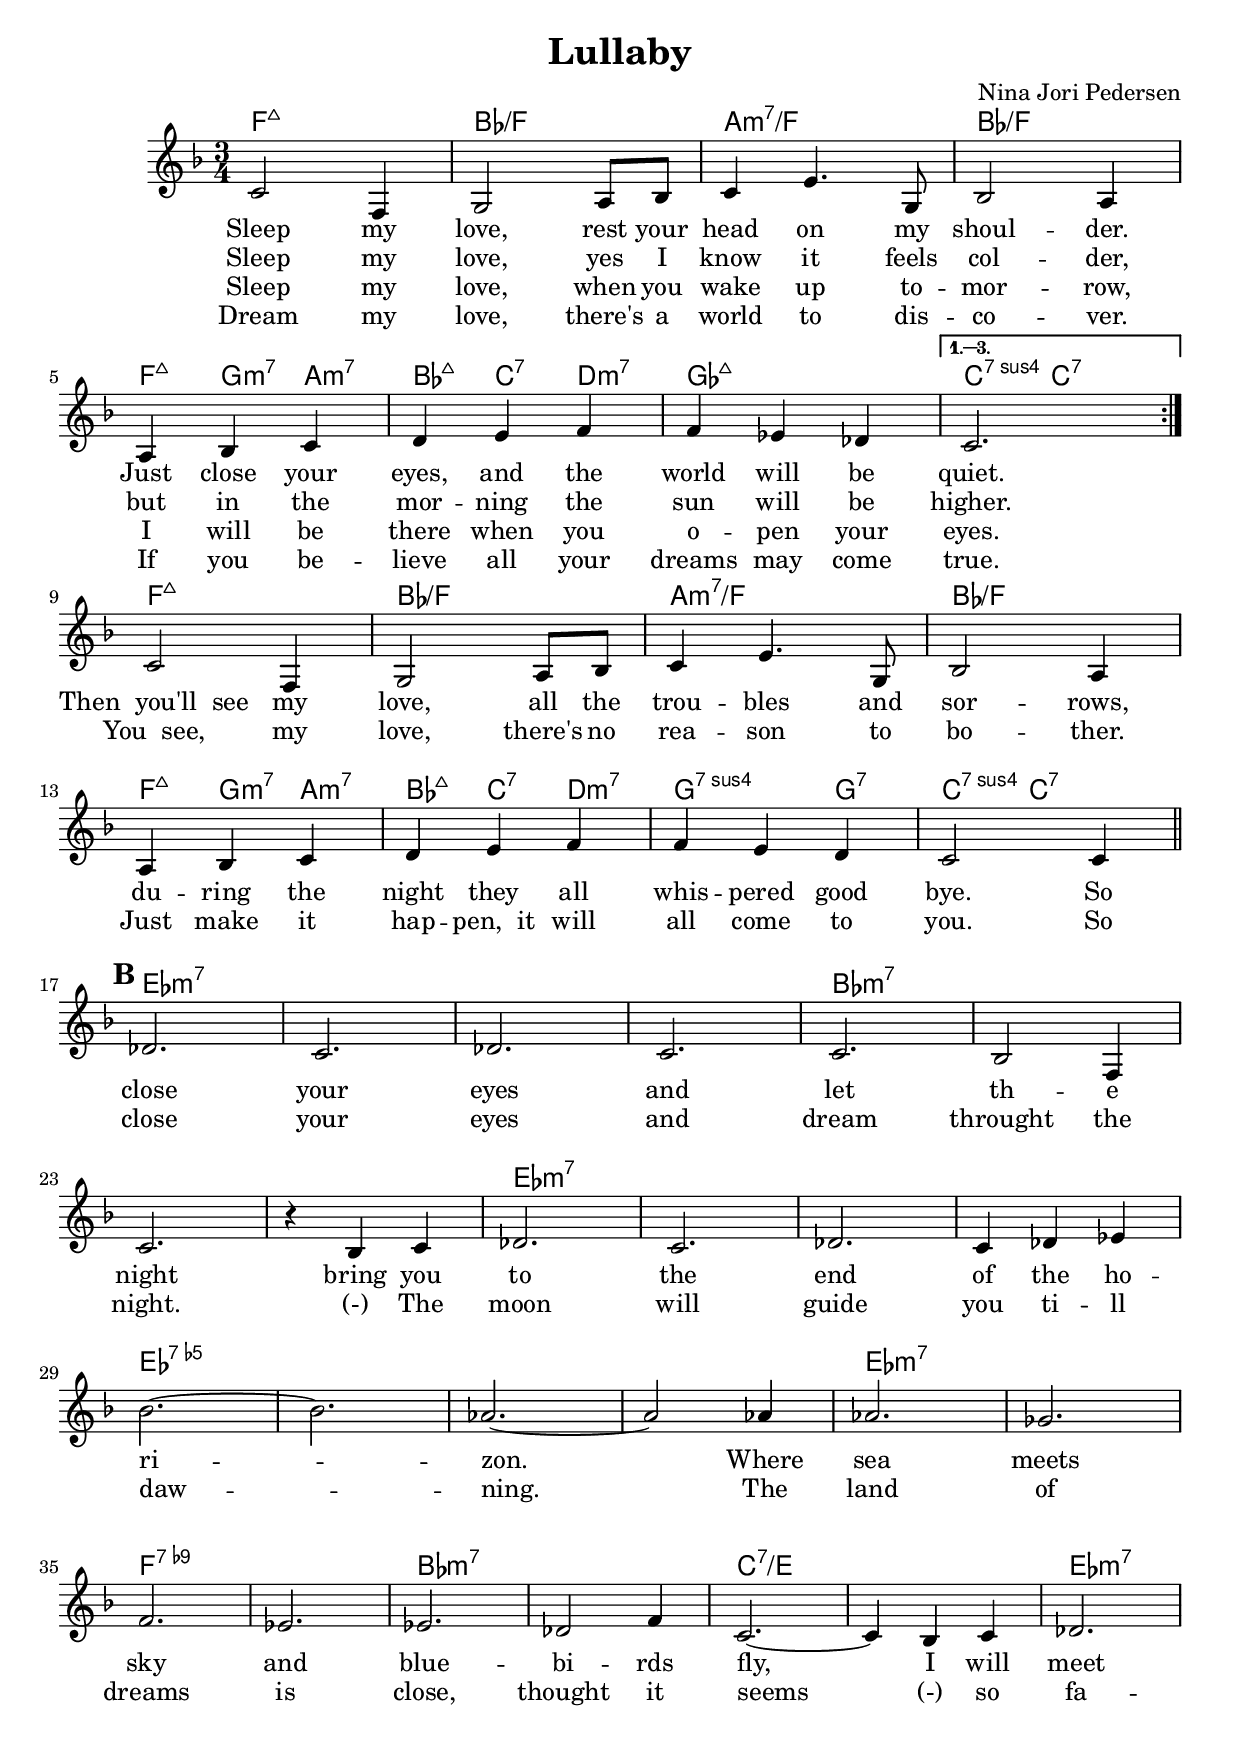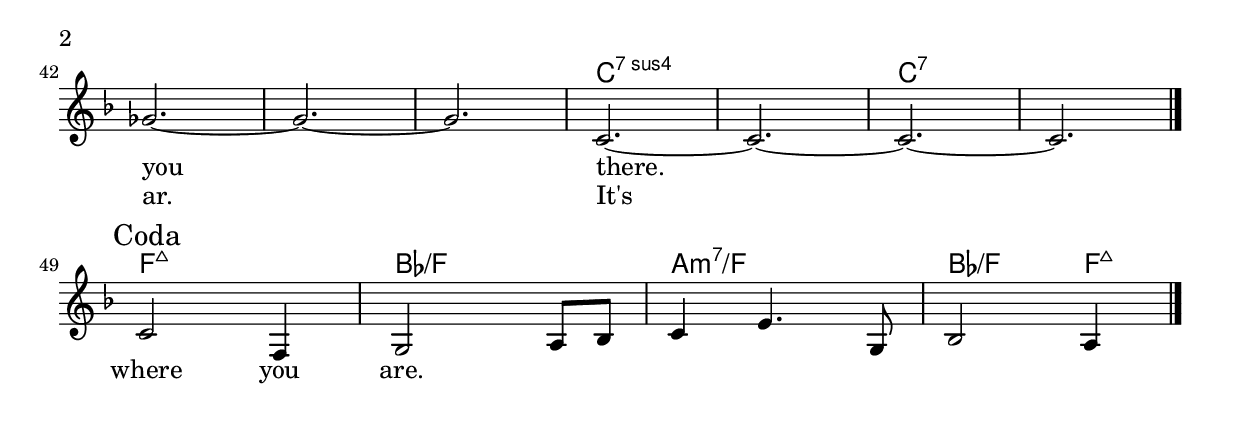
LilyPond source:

\version "2.18.2"

\header {
	title = "Lullaby"
	composer = "Nina Jori Pedersen"
	%poet = "Nina Jori Pedersen"
}


%------------- Lyrics ---------- {

% NOTE: words confirmed by Nina Jori Pedersen

words_chorus_one = \lyricmode {

  % [B]

  So close your eyes and let th -- e
  night bring
  you to the end of the ho -- ri -- zon.
  Where sea meets sky and blue -- bi -- rds fly,
  I will meet you there.

}


words_chorus_two = \lyricmode {

  % [B]

  So close your eyes and dream throught the night.
  (-) The moon will guide you ti -- ll daw -- ning.
  The land of dreams is close, thought it seems
  (-) so fa -- ar. It's where you are.

}


words_line_one = \lyricmode {

  % [A - r1]

  Sleep my love,
  rest your head on my shoul -- der.
  Just close your eyes, and the world will be quiet.

  % [A']
  % NOTE: "Then you'll" should go in previous measure, as an
  %       alternative repeat
  Then__you'll__see my love,
  all the trou -- bles and sor -- rows,
  du -- ring the night they all whis -- pered good bye.

  \words_chorus_one
}

words_line_two = \lyricmode {

  % [A - r2]

  Sleep my love,
  yes I know it feels col -- der,
  but in the mor -- ning the sun will be higher.

  You__see, my love,
  there's no rea -- son to bo -- ther.
  Just make it hap -- pen,__it will all come to you.

  \words_chorus_two
}

words_line_three = \lyricmode {

  % [A - r2]

  Sleep my love,
  when you wake up to -- mor -- row,
  I will be there when you o -- pen your eyes.
}

words_line_four  = \lyricmode {
  Dream my love,
  there's a world to dis -- co -- ver.
  If you be -- lieve all your dreams may come true.
}

words_leftover = \lyricmode {

% [A] (piano solo)
% [B] (piano solo)
% [A] (piano solo)

% [B] 

So close your eyes and let the night
bring you to the end of the hori-- zon.
Where sea meets sky and bluebirds fly,
I will meet you there.

% [codcoda]

Sleep my love,
rest your head on my shoulder.

}

%------------- Melody ---------- }{

melody = \relative c' {

  \key f \major
  \time 3/4
  \repeat volta 3 {
    c2 f,4 |  g2 a8 bes | c4 e4. g,8 | bes2 a4 |
    \break
    a4 bes c | d e f | f ees des |
  }
  \alternative { 
    { c2. | }
  }

  \break

  c2 f,4 |  g2 a8 bes | c4 e4. g,8 | bes2 a4 |

  \break

  a4 bes c | d e f | f e d | c2 c4 \bar "||"

  \break

  \mark #2
  des2. | c2. | des2. | c2. | c2. | bes2 f4 |
  \break
  c'2. | r4 bes c4 | des2. | c2. | des2. | c4 des ees |
  \break
  bes'2.~ | bes2. | aes2.~ | aes2 aes4 | aes2. | ges2. |
  \break
  f2. | ees2. | ees2. | des2 f4 | c2.~ |c4 bes c | des2. |
  \break
  ges2.~ | ges2.~ | ges2. | c,2.~ | c2.~ | c2.~ | c2. \bar "|."

  % coda
  \mark "Coda"
  c2 f,4 |  g2 a8 bes | c4 e4. g,8 | bes2 a4 \bar "|."
}

%------------- Bassline ---------- }{

%------------- Chords ---------- }{

harmony = \chordmode {

  \key f \major
  \time 3/4

  % (A) - strophe
  \repeat volta 3 {
    f2.:7+ | bes/f | a:m7/f | bes/f |
    f4:7+ g:m7 a:m7 | bes:7+ c:7 d:m7 | ges2.:7+ |
    c4:7sus4
    c2:7
    |
  }

  f2.:7+ | bes/f | a:m7/f | bes/f |
  f4:7+ g:m7 a:m7 | bes:7+ c:7 d:m7 | g2:7sus4 g4:7 | c4:7sus4 c2:7 |

  ees2.:m7 | s | s | s | bes:m7 | s | s | s |
  ees:m7 | s | s | s | ees:5-7 | s | s | s |
  ees:m7 | s | f:9-7 | s | bes:m7 | s | c:7/e | s | ees:m7 |
  s | s | s | c:7sus4 | s | c:7 | s \bar "|."

  \break

  % coda
  f:7+ | bes/f | a:m7/f | bes2/f f4:7+ \bar "|."

}

%------------- Lead Sheet ---------- }{

leadSheet = { <<

	\new ChordNames {
		\harmony
	}

  \new Staff {
    \new Voice = "lead" {
      \melody
    } 
  }

	\new Lyrics \lyricsto "lead" \words_line_one
	\new Lyrics \lyricsto "lead" \words_line_two
	\new Lyrics \lyricsto "lead" \words_line_three
	\new Lyrics \lyricsto "lead" \words_line_four

>> }

%------------- Books ---------- }{

\layout {
  \set Score.markFormatter = #format-mark-box-alphabet
}

\book {
  \bookOutputSuffix "guitar"
  %\header { instrument = "Guitar" }
  \score {
    \leadSheet
  }
}
